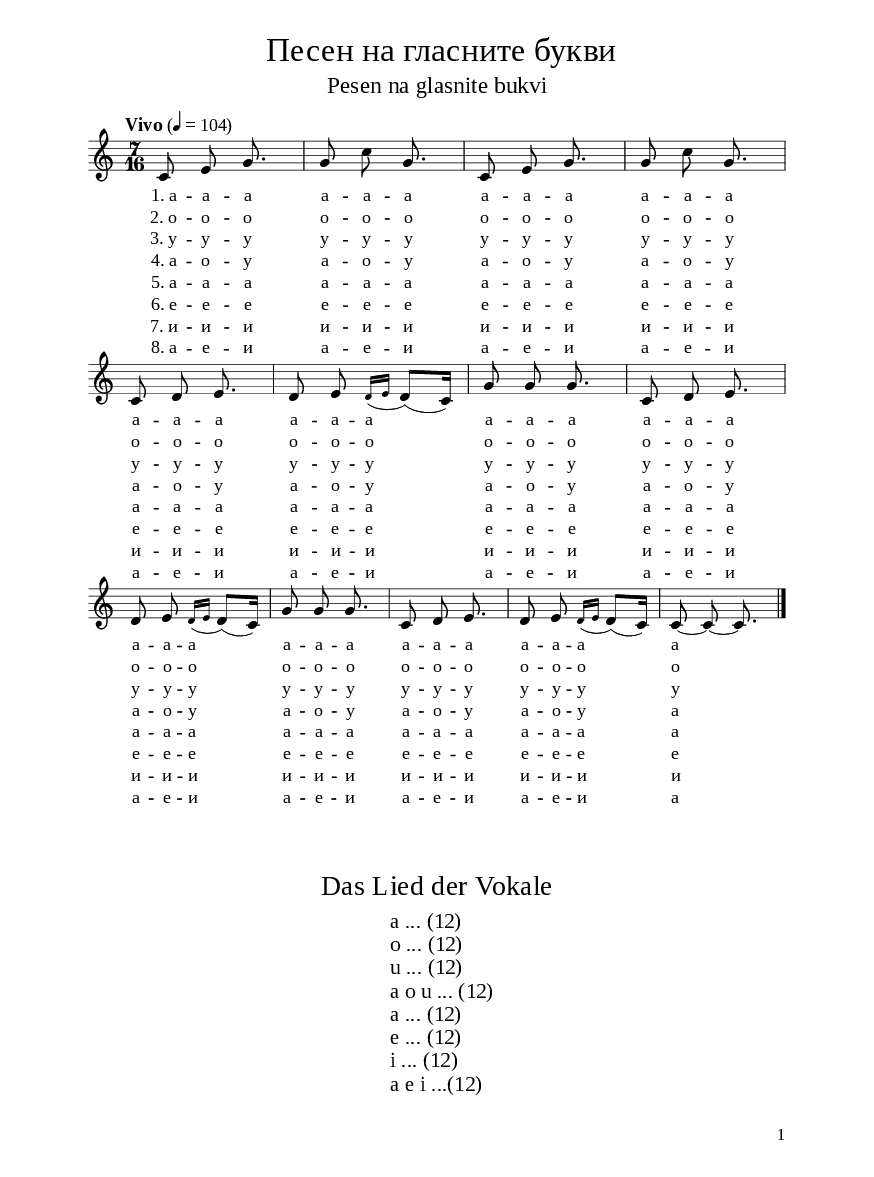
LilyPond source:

\version "2.24.4"

% include paper part and global functions
\include "include/globals.ily"

\bookpart {
  \label #'ref067
  \tocItem \markup "Песен на гласните букви – Pesen na glasnite bukvi"
  \include "include/bookpart-paper.ily"
  \score {
    \include "include/score-layout.ily"

    \new Voice \relative c' {
      \clef treble
      \key c \major
      \time 7/16
      \tempoFunc "Vivo" 4 "104"
      \autoBeamOff
      c8 e8 g8. | g8 c8 g8. | c,8 e8 g8. | g8 c8 g8. | \break
      c,8 d8 e8. | d8 e8  \acciaccatura {d16[e16]} d8([c16]) | g'8 g8 g8. | c,8 d8 e8. | \break
      d8 e8 \acciaccatura {d16[e16]} d8([c16]) | g'8 g8 g8. | c,8 d8 e8. | d8 e8 \acciaccatura {d16[e16]} d8([c16]) | c8~ c8~ c8. | \bar "|." \break
    }

    \addlyrics {
      "1. a" -- a -- a  a -- a -- a  a -- a -- a  a -- a -- a
      a -- a -- a  a -- a -- a  a -- a -- a  a -- a -- a
      a -- a -- a  a -- a -- a  a -- a -- a  a -- a -- a a
    }

    \addlyrics {
      "2. o" -- o -- o  o -- o -- o  o -- o -- o  o -- o -- o
      o -- o -- o  o -- o -- o  o -- o -- o  o -- o -- o
      o -- o -- o  o -- o -- o  o -- o -- o  o -- o -- o o
    }

    \addlyrics {
      "3. у" -- у -- у  у -- у -- у  у -- у -- у  у -- у -- у
      у -- у -- у  у -- у -- у  у -- у -- у  у -- у -- у
      у -- у -- у  у -- у -- у  у -- у -- у  у -- у -- у у
    }

    \addlyrics {
      "4. а" -- о -- у  а -- о -- у  а -- о -- у  а -- о -- у
      а -- о -- у  а -- о -- у  а -- о -- у  а -- о -- у
      а -- о -- у  а -- о -- у  а -- о -- у  а -- о -- у а
    }

    \addlyrics {
      "5. a" -- a -- a  a -- a -- a  a -- a -- a  a -- a -- a
      a -- a -- a  a -- a -- a  a -- a -- a  a -- a -- a
      a -- a -- a  a -- a -- a  a -- a -- a  a -- a -- a a
    }

    \addlyrics {
      "6. e" -- e -- e  e -- e -- e  e -- e -- e  e -- e -- e
      e -- e -- e  e -- e -- e  e -- e -- e  e -- e -- e
      e -- e -- e  e -- e -- e  e -- e -- e  e -- e -- e e
    }

    \addlyrics {
      "7. и" -- и -- и  и -- и -- и  и -- и -- и  и -- и -- и
      и -- и -- и  и -- и -- и  и -- и -- и  и -- и -- и
      и -- и -- и  и -- и -- и  и -- и -- и  и -- и -- и и
    }

    \addlyrics {
      "8. а" -- е -- и  а -- е -- и  а -- е -- и  а -- е -- и
      а -- е -- и  а -- е -- и  а -- е -- и  а -- е -- и
      а -- е -- и  а -- е -- и  а -- е -- и  а -- е -- и а
    }

    \header {
      title = \titleFunc " Песен на гласните букви" "Pesen na glasnite bukvi"
    }

    \midi{}

  } % score



  \markup \vspace #3

  % include foreign translation(s) of the song
  \version "2.24.4"

\markup \fill-line { \fontsize #deTitleFontSize "Das Lied der Vokale" }
\markup \null
\markup \null
\markup \abs-fontsize #10 {
   \hspace #40
  \override #`(baseline-skip . ,deCoupletBaselineSkip)

  \column {
    \line { " "a ... (12)}
    \line { " "o ... (12)}
    \line { " "u ...  (12)}
    \line { " "a o u ... (12)}
    \line { " "a ...  (12)}
    \line { " "e ... (12)}
    \line { " "i ... (12)}

    \line { " " a e i ...(12)}
  }
}


} % bookpart
